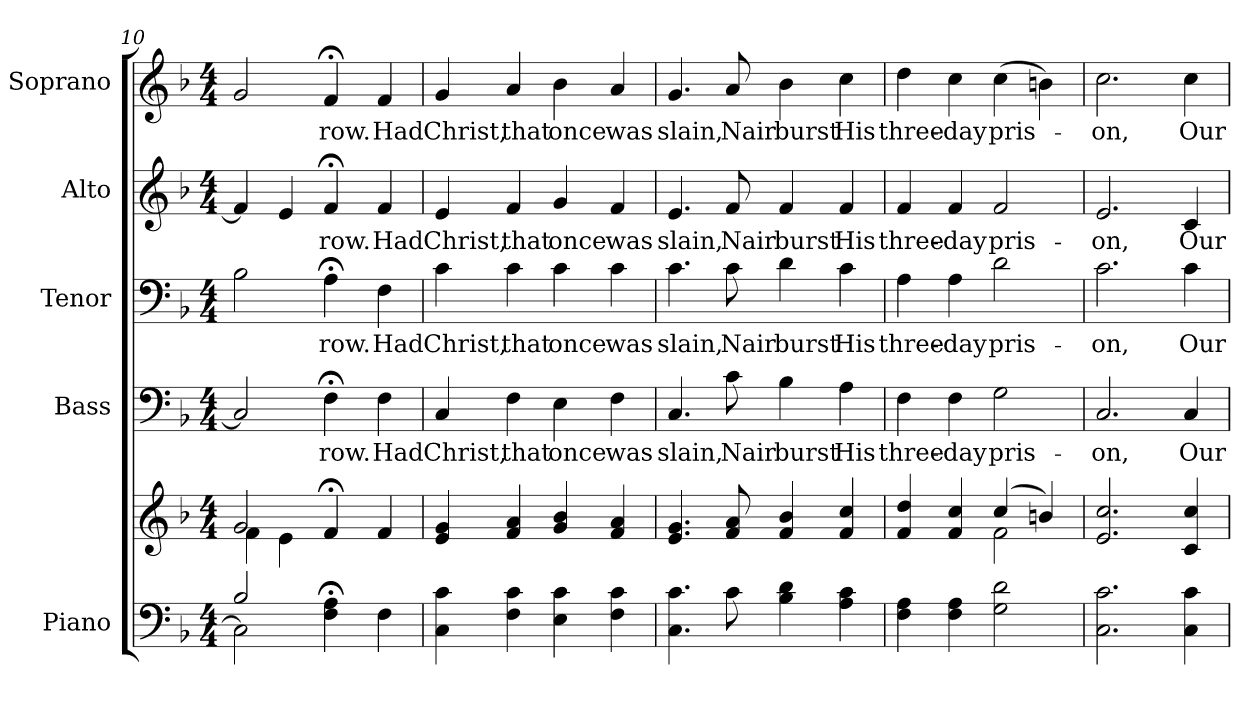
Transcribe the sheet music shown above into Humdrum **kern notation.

**kern	**kern	**kern	**text	**kern	**text	**kern	**text	**kern	**text
*part5	*part5	*part4	*part4	*part3	*part3	*part2	*part2	*part1	*part1
*staff6	*staff5	*staff4	*staff4	*staff3	*staff3	*staff2	*staff2	*staff1	*staff1
*I"Piano	*	*I"Bass	*	*I"Tenor	*	*I"Alto	*	*I"Soprano	*
*I'Pno.	*	*I'B.	*	*I'T.	*	*I'A.	*	*I'S.	*
*clefF4	*clefG2	*clefF4	*	*clefF4	*	*clefG2	*	*clefG2	*
*k[b-]	*k[b-]	*k[b-]	*	*k[b-]	*	*k[b-]	*	*k[b-]	*
*F:	*F:	*F:	*	*F:	*	*F:	*	*F:	*
*M4/4	*M4/4	*M4/4	*	*M4/4	*	*M4/4	*	*M4/4	*
=10	=10	=10	=10	=10	=10	=10	=10	=10	=10
*^	*^	*	*	*	*	*	*	*	*
*	*^	*	*	*	*	*	*	*	*	*	*
2B-i/	2Ci\]	2ryy	2gi/	4fi\	2Ci/]	.	2B-i\	.	4fi/]	.	2gi/	.
.	.	.	.	4ei\	.	.	.	.	4ei/	.	.	.
!	!	!	!	!	!	!LO:LY:b:color=#000000	!	!	!	!	!	!
!	!	!	!	!	!	!	!	!LO:LY:b:color=#000000	!	!	!	!
!	!	!	!	!	!	!	!	!	!	!LO:LY:b:color=#000000	!	!
!	!	!	!	!	!	!	!	!	!	!	!	!LO:LY:b:color=#000000
4Fi\; 4Ai;	2ryy	2ryy	4f;i/	2ryy	4F;i\	-row.	4A;i\	-row.	4f;i/	-row.	4f;i/	-row.
!	!	!	!	!	!	!LO:LY:b:color=#000000	!	!	!	!	!	!
!	!	!	!	!	!	!	!	!LO:LY:b:color=#000000	!	!	!	!
!	!	!	!	!	!	!	!	!	!	!LO:LY:b:color=#000000	!	!
!	!	!	!	!	!	!	!	!	!	!	!	!LO:LY:b:color=#000000
4Fi\	.	.	4fi/	.	4Fi\	Had	4Fi\	Had	4fi/	Had	4fi/	Had
*v	*v	*v	*	*	*	*	*	*	*	*	*	*
*	*v	*v	*	*	*	*	*	*	*	*
!!LO:PB:g=z
=11	=11	=11	=11	=11	=11	=11	=11	=11	=11
!	!	!	!LO:LY:b:color=#000000	!	!	!	!	!	!
!	!	!	!	!	!LO:LY:b:color=#000000	!	!	!	!
!	!	!	!	!	!	!	!LO:LY:b:color=#000000	!	!
!	!	!	!	!	!	!	!	!	!LO:LY:b:color=#000000
4Ci\ 4ci	4ei/ 4gi	4Ci/	Christ,	4ci\	Christ,	4ei/	Christ,	4gi/	Christ,
!	!	!	!LO:LY:b:color=#000000	!	!	!	!	!	!
!	!	!	!	!	!LO:LY:b:color=#000000	!	!	!	!
!	!	!	!	!	!	!	!LO:LY:b:color=#000000	!	!
!	!	!	!	!	!	!	!	!	!LO:LY:b:color=#000000
4Fi\ 4ci	4fi/ 4ai	4Fi\	that	4ci\	that	4fi/	that	4ai/	that
!	!	!	!LO:LY:b:color=#000000	!	!	!	!	!	!
!	!	!	!	!	!LO:LY:b:color=#000000	!	!	!	!
!	!	!	!	!	!	!	!LO:LY:b:color=#000000	!	!
!	!	!	!	!	!	!	!	!	!LO:LY:b:color=#000000
4Ei\ 4ci	4gi/ 4b-i	4Ei\	once	4ci\	once	4gi/	once	4b-i\	once
!	!	!	!LO:LY:b:color=#000000	!	!	!	!	!	!
!	!	!	!	!	!LO:LY:b:color=#000000	!	!	!	!
!	!	!	!	!	!	!	!LO:LY:b:color=#000000	!	!
!	!	!	!	!	!	!	!	!	!LO:LY:b:color=#000000
4Fi\ 4ci	4fi/ 4ai	4Fi\	was	4ci\	was	4fi/	was	4ai/	was
=12	=12	=12	=12	=12	=12	=12	=12	=12	=12
!	!	!	!LO:LY:b:color=#000000	!	!	!	!	!	!
!	!	!	!	!	!LO:LY:b:color=#000000	!	!	!	!
!	!	!	!	!	!	!	!LO:LY:b:color=#000000	!	!
!	!	!	!	!	!	!	!	!	!LO:LY:b:color=#000000
4.Ci\ 4.ci	4.ei/ 4.gi	4.Ci/	slain,	4.ci\	slain,	4.ei/	slain,	4.gi/	slain,
!	!	!	!LO:LY:b:color=#000000	!	!	!	!	!	!
!	!	!	!	!	!LO:LY:b:color=#000000	!	!	!	!
!	!	!	!	!	!	!	!LO:LY:b:color=#000000	!	!
!	!	!	!	!	!	!	!	!	!LO:LY:b:color=#000000
8ci\	8fi/ 8ai	8ci\	Nair	8ci\	Nair	8fi/	Nair	8ai/	Nair
!	!	!	!LO:LY:b:color=#000000	!	!	!	!	!	!
!	!	!	!	!	!LO:LY:b:color=#000000	!	!	!	!
!	!	!	!	!	!	!	!LO:LY:b:color=#000000	!	!
!	!	!	!	!	!	!	!	!	!LO:LY:b:color=#000000
4B-i\ 4di	4fi/ 4b-i	4B-i\	burst	4di\	burst	4fi/	burst	4b-i\	burst
!	!	!	!LO:LY:b:color=#000000	!	!	!	!	!	!
!	!	!	!	!	!LO:LY:b:color=#000000	!	!	!	!
!	!	!	!	!	!	!	!LO:LY:b:color=#000000	!	!
!	!	!	!	!	!	!	!	!	!LO:LY:b:color=#000000
4Ai\ 4ci	4fi/ 4cci	4Ai\	His	4ci\	His	4fi/	His	4cci\	His
!!LO:PB:g=z
=13	=13	=13	=13	=13	=13	=13	=13	=13	=13
*	*^	*	*	*	*	*	*	*	*
!	!	!	!	!LO:LY:b:color=#000000	!	!	!	!	!	!
!	!	!	!	!	!	!LO:LY:b:color=#000000	!	!	!	!
!	!	!	!	!	!	!	!	!LO:LY:b:color=#000000	!	!
!	!	!	!	!	!	!	!	!	!	!LO:LY:b:color=#000000
4Fi\ 4Ai	4fi/ 4ddi	2ryy	4Fi\	three-	4Ai\	three-	4fi/	three-	4ddi\	three-
!	!	!	!	!LO:LY:b:color=#000000	!	!	!	!	!	!
!	!	!	!	!	!	!LO:LY:b:color=#000000	!	!	!	!
!	!	!	!	!	!	!	!	!LO:LY:b:color=#000000	!	!
!	!	!	!	!	!	!	!	!	!	!LO:LY:b:color=#000000
4Fi\ 4Ai	4fi/ 4cci	.	4Fi\	-day	4Ai\	-day	4fi/	-day	4cci\	-day
!	!	!	!	!LO:LY:b:color=#000000	!	!	!	!	!	!
!	!	!	!	!	!	!LO:LY:b:color=#000000	!	!	!	!
!	!	!	!	!	!	!	!	!LO:LY:b:color=#000000	!	!
!	!	!	!	!	!	!	!	!	!	!LO:LY:b:color=#000000
2Gi\ 2di	(4cci/	2fi\	2Gi\	pris-	2di\	pris-	2fi/	pris-	(4cci\	pris-
.	4bni/)	.	.	.	.	.	.	.	4bni\)	.
*	*v	*v	*	*	*	*	*	*	*	*
=14	=14	=14	=14	=14	=14	=14	=14	=14	=14
!	!	!	!LO:LY:b:color=#000000	!	!	!	!	!	!
!	!	!	!	!	!LO:LY:b:color=#000000	!	!	!	!
!	!	!	!	!	!	!	!LO:LY:b:color=#000000	!	!
!	!	!	!	!	!	!	!	!	!LO:LY:b:color=#000000
2.Ci\ 2.ci	2.ei/ 2.cci	2.Ci/	-on,	2.ci\	-on,	2.ei/	-on,	2.cci\	-on,
!	!	!	!LO:LY:b:color=#000000	!	!	!	!	!	!
!	!	!	!	!	!LO:LY:b:color=#000000	!	!	!	!
!	!	!	!	!	!	!	!LO:LY:b:color=#000000	!	!
!	!	!	!	!	!	!	!	!	!LO:LY:b:color=#000000
4Ci\ 4ci	4ci/ 4cci	4Ci/	Our	4ci\	Our	4ci/	Our	4cci\	Our
=	=	=	=	=	=	=	=	=	=
*-	*-	*-	*-	*-	*-	*-	*-	*-	*-
